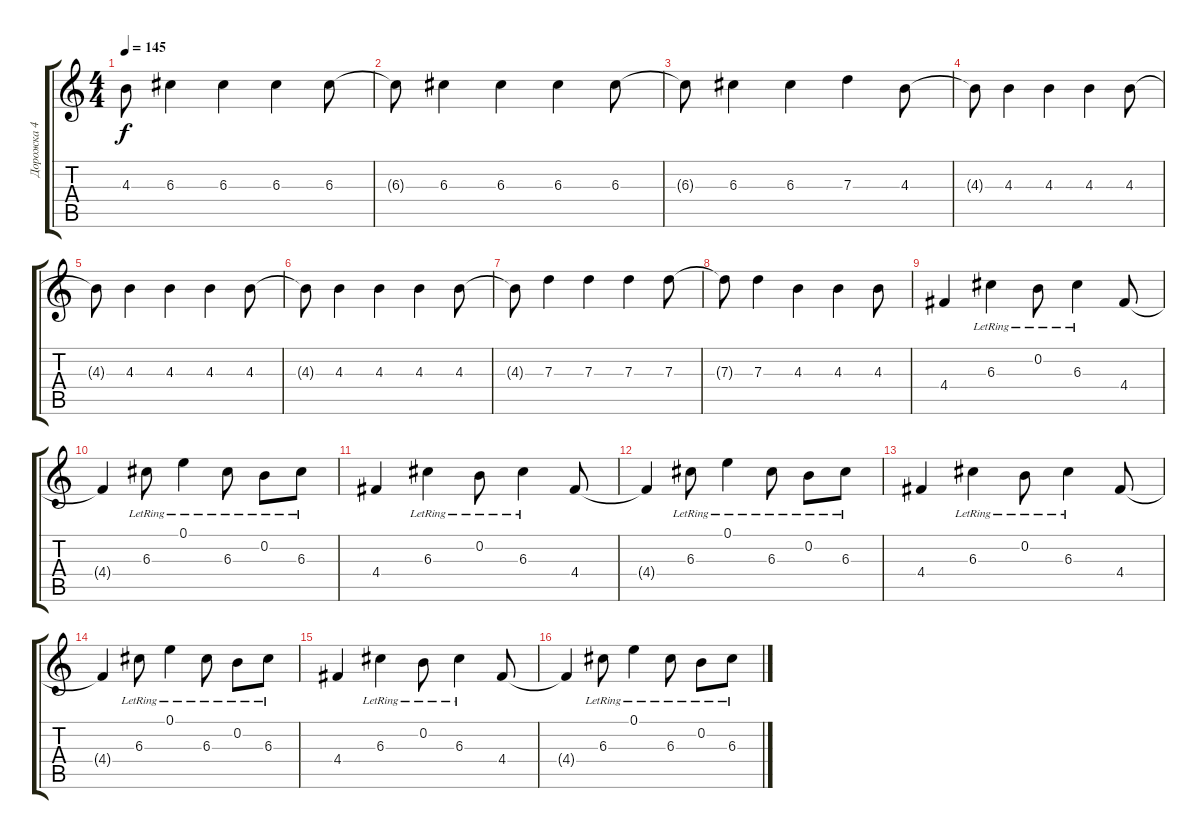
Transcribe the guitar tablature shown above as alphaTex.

\track ("Дорожка 4" "Дорожка 4") {instrument electricguitarmuted}
\staff {score tabs}
\tuning (E4 B3 G3 D3 A2 E2) {hide}
\ts (4 4)
\tempo 145
\clef g2
\ks c
4.3{t}.8{dy f} 6.3.4 6.3.4 6.3.4 6.3.8 |
6.3{t}.8 6.3.4 6.3.4 6.3.4 6.3.8 |
6.3{t}.8 6.3.4 6.3.4 7.3.4 4.3.8 |
4.3{t}.8 4.3.4 4.3.4 4.3.4 4.3.8 |
4.3{t}.8 4.3.4 4.3.4 4.3.4 4.3.8 |
4.3{t}.8 4.3.4 4.3.4 4.3.4 4.3.8 |
4.3{t}.8 7.3.4 7.3.4 7.3.4 7.3.8 |
7.3{t}.8 7.3.4 4.3.4 4.3.4 4.3.8 |
4.4.4 6.3{lr}.4 0.2{lr}.8 6.3{lr}.4 4.4.8 |
4.4{t}.4 6.3{lr}.8 0.1{lr}.4 6.3{lr}.8 0.2{lr}.8 6.3{lr}.8 |
4.4.4 6.3{lr}.4 0.2{lr}.8 6.3{lr}.4 4.4.8 |
4.4{t}.4 6.3{lr}.8 0.1{lr}.4 6.3{lr}.8 0.2{lr}.8 6.3{lr}.8 |
4.4.4 6.3{lr}.4 0.2{lr}.8 6.3{lr}.4 4.4.8 |
4.4{t}.4 6.3{lr}.8 0.1{lr}.4 6.3{lr}.8 0.2{lr}.8 6.3{lr}.8 |
4.4.4 6.3{lr}.4 0.2{lr}.8 6.3{lr}.4 4.4.8 |
4.4{t}.4 6.3{lr}.8 0.1{lr}.4 6.3{lr}.8 0.2{lr}.8 6.3{lr}.8
